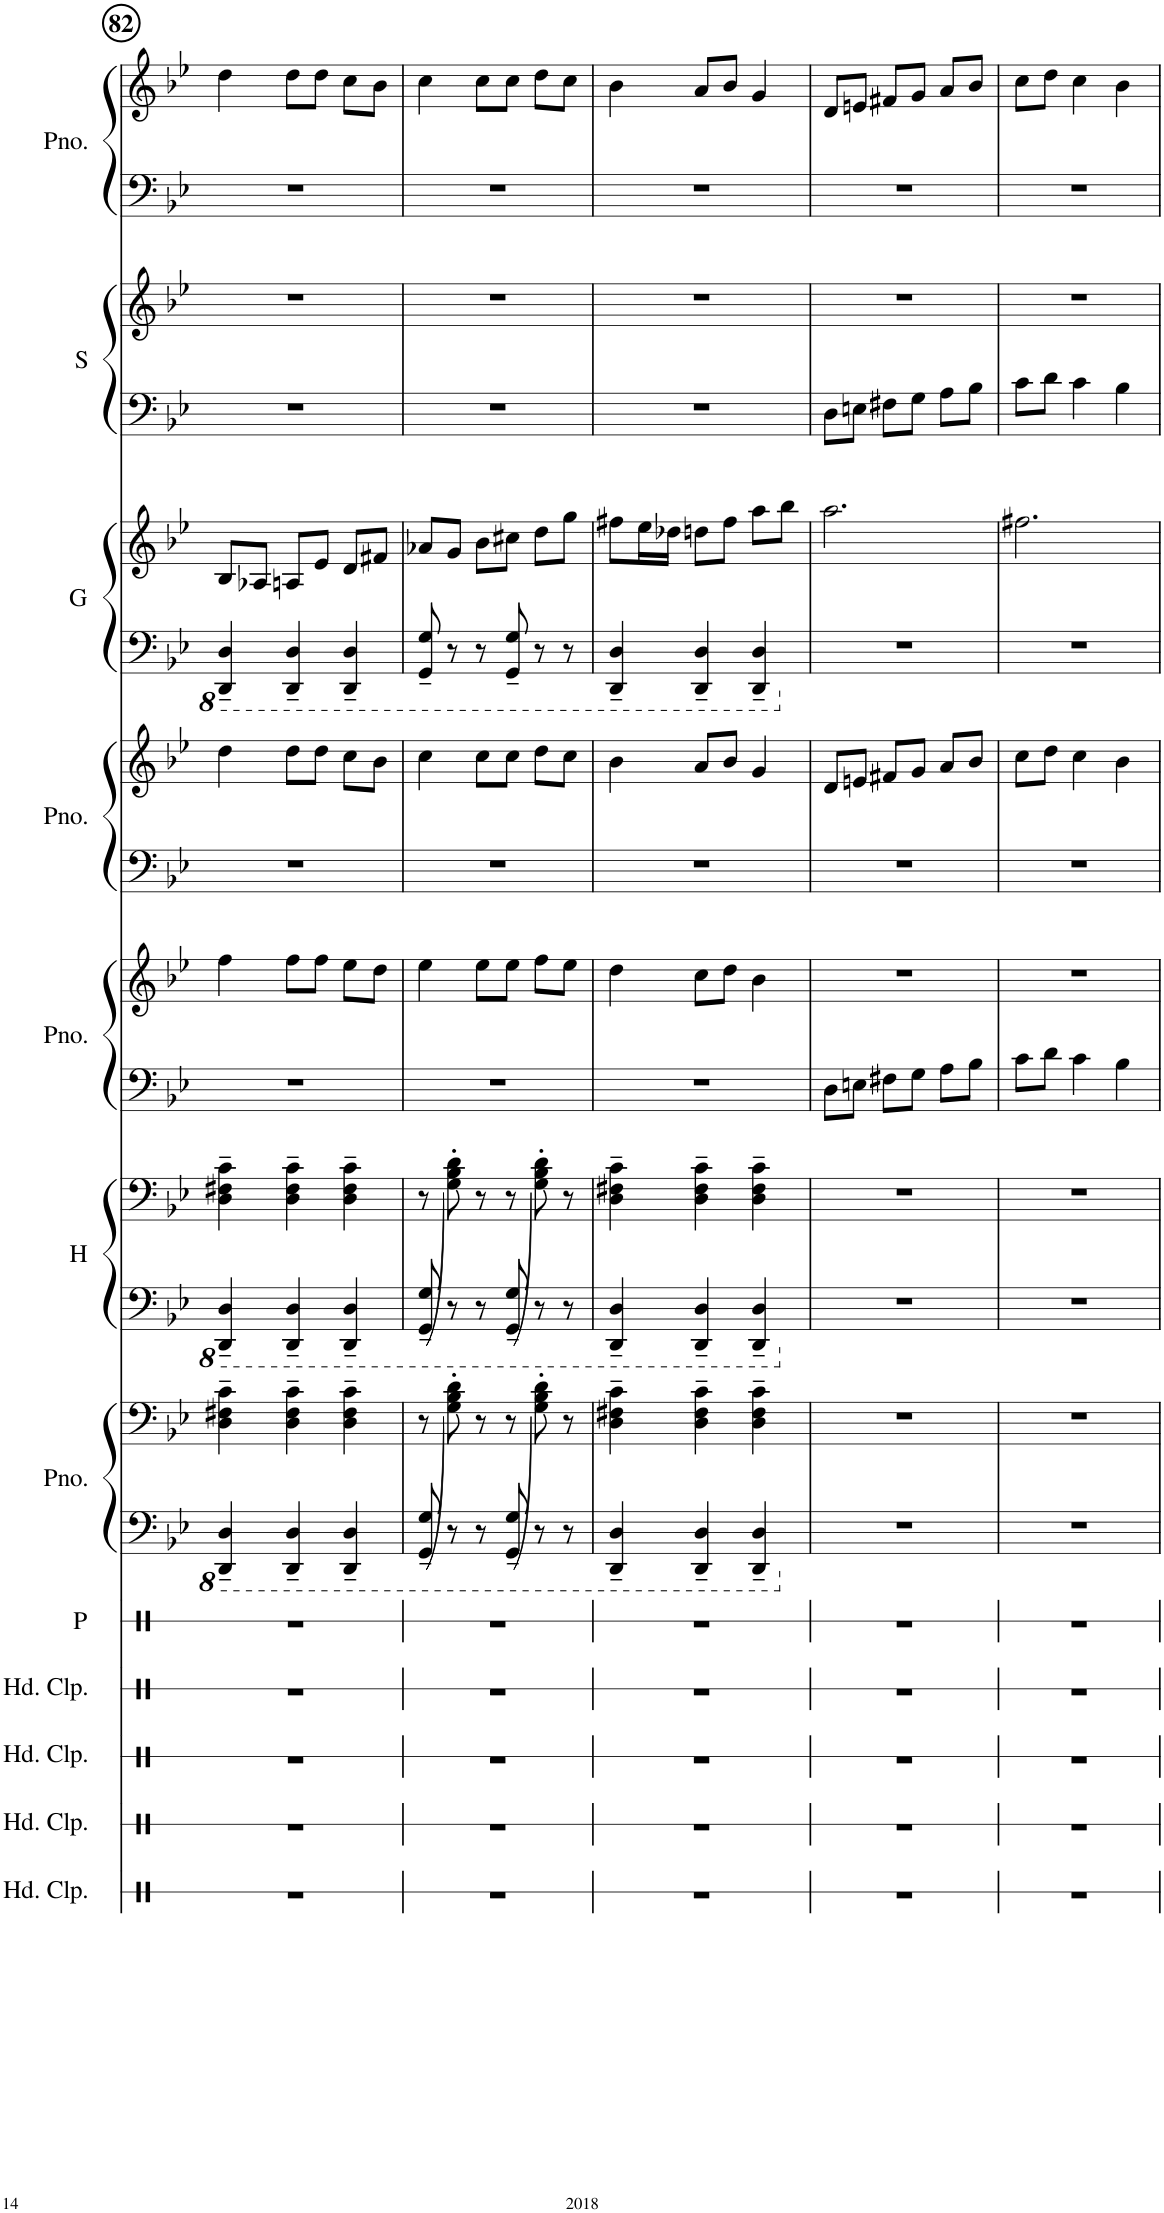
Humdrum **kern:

**kern	**kern	**kern	**kern	**kern	**kern	**kern	**kern	**kern	**kern	**kern	**kern	**kern	**kern	**kern	**kern	**kern	**kern	**kern
*part12	*part11	*part10	*part9	*part8	*part7	*part7	*part6	*part6	*part5	*part5	*part4	*part4	*part3	*part3	*part2	*part2	*part1	*part1
*staff19	*staff18	*staff17	*staff16	*staff15	*staff14	*staff13	*staff12	*staff11	*staff10	*staff9	*staff8	*staff7	*staff6	*staff5	*staff4	*staff3	*staff2	*staff1
*I"Hand Clap	*I"Hand Clap	*I"Hand Clap	*I"Hand Clap	*I"Panda	*I"Piano	*	*I"Makeup Cake	*	*I"Piano	*	*I"Piano	*	*I"Dumb One	*	*I"SANTA!	*	*I"Piano	*
*I'Hd. Clp.	*I'Hd. Clp.	*I'Hd. Clp.	*I'Hd. Clp.	*I'P	*I'Pno.	*	*	*	*I'Pno.	*	*I'Pno.	*	*	*	*I'S	*	*I'Pno.	*
!!LO:PB:g=z
*clefX	*clefX	*clefX	*clefX	*clefX	*clefF4	*clefF4	*clefF4	*clefF4	*clefF4	*clefG2	*clefF4	*clefG2	*clefF4	*clefG2	*clefF4	*clefG2	*clefF4	*clefG2
*k[]	*k[]	*k[]	*k[]	*k[]	*k[b-e-]	*k[b-e-]	*k[b-e-]	*k[b-e-]	*k[b-e-]	*k[b-e-]	*k[b-e-]	*k[b-e-]	*k[b-e-]	*k[b-e-]	*k[b-e-]	*k[b-e-]	*k[b-e-]	*k[b-e-]
*M3/4	*M3/4	*M3/4	*M3/4	*M3/4	*M3/4	*M3/4	*M3/4	*M3/4	*M3/4	*M3/4	*M3/4	*M3/4	*M3/4	*M3/4	*M3/4	*M3/4	*M3/4	*M3/4
=82	=82	=82	=82	=82	=82	=82	=82	=82	=82	=82	=82	=82	=82	=82	=82	=82	=82	=82
2.r	2.r	2.r	2.r	2.r	4DDD/~ 4DD/~	4D\~ 4F#X\~ 4c\~	4DDD/~ 4DD/~	4D\~ 4F#X\~ 4c\~	2.r	4ff\	2.r	4dd\	4DDD/~ 4DD/~	8B-/L	2.r	2.r	2.r	4dd\
.	.	.	.	.	.	.	.	.	.	.	.	.	.	8A-X/J	.	.	.	.
.	.	.	.	.	4DDD/~ 4DD/~	4D\~ 4F#\~ 4c\~	4DDD/~ 4DD/~	4D\~ 4F#\~ 4c\~	.	8ff\L	.	8dd\L	4DDD/~ 4DD/~	8An/L	.	.	.	8dd\L
.	.	.	.	.	.	.	.	.	.	8ff\J	.	8dd\J	.	8e-/J	.	.	.	8dd\J
.	.	.	.	.	4DDD/~ 4DD/~	4D\~ 4F#\~ 4c\~	4DDD/~ 4DD/~	4D\~ 4F#\~ 4c\~	.	8ee-\L	.	8cc\L	4DDD/~ 4DD/~	8d/L	.	.	.	8cc\L
.	.	.	.	.	.	.	.	.	.	8dd\J	.	8b-\J	.	8f#X/J	.	.	.	8b-\J
=83	=83	=83	=83	=83	=83	=83	=83	=83	=83	=83	=83	=83	=83	=83	=83	=83	=83	=83
2.r	2.r	2.r	2.r	2.r	8GGG/~ 8GG/~	8r	8GGG/~ 8GG/~	8r	2.r	4ee-\	2.r	4cc\	8GGG/~ 8GG/~	8a-X/L	2.r	2.r	2.r	4cc\
.	.	.	.	.	8r	8G\' 8B-\' 8d\'	8r	8G\' 8B-\' 8d\'	.	.	.	.	8r	8g/J	.	.	.	.
.	.	.	.	.	8r	8r	8r	8r	.	8ee-\L	.	8cc\L	8r	8b-\L	.	.	.	8cc\L
.	.	.	.	.	8GGG/~ 8GG/~	8r	8GGG/~ 8GG/~	8r	.	8ee-\J	.	8cc\J	8GGG/~ 8GG/~	8cc#X\J	.	.	.	8cc\J
.	.	.	.	.	8r	8G\' 8B-\' 8d\'	8r	8G\' 8B-\' 8d\'	.	8ff\L	.	8dd\L	8r	8dd\L	.	.	.	8dd\L
.	.	.	.	.	8r	8r	8r	8r	.	8ee-\J	.	8cc\J	8r	8gg\J	.	.	.	8cc\J
=84	=84	=84	=84	=84	=84	=84	=84	=84	=84	=84	=84	=84	=84	=84	=84	=84	=84	=84
2.r	2.r	2.r	2.r	2.r	4DDD/~ 4DD/~	4D\~ 4F#X\~ 4c\~	4DDD/~ 4DD/~	4D\~ 4F#X\~ 4c\~	2.r	4dd\	2.r	4b-\	4DDD/~ 4DD/~	8ff#X\L	2.r	2.r	2.r	4b-\
.	.	.	.	.	.	.	.	.	.	.	.	.	.	16ee-\L	.	.	.	.
.	.	.	.	.	.	.	.	.	.	.	.	.	.	16dd-X\JJ	.	.	.	.
.	.	.	.	.	4DDD/~ 4DD/~	4D\~ 4F#\~ 4c\~	4DDD/~ 4DD/~	4D\~ 4F#\~ 4c\~	.	8cc\L	.	8a/L	4DDD/~ 4DD/~	8ddn\L	.	.	.	8a/L
.	.	.	.	.	.	.	.	.	.	8dd\J	.	8b-/J	.	8ff#\J	.	.	.	8b-/J
.	.	.	.	.	4DDD/~ 4DD/~	4D\~ 4F#\~ 4c\~	4DDD/~ 4DD/~	4D\~ 4F#\~ 4c\~	.	4b-\	.	4g/	4DDD/~ 4DD/~	8aa\L	.	.	.	4g/
.	.	.	.	.	.	.	.	.	.	.	.	.	.	8bb-\J	.	.	.	.
=85	=85	=85	=85	=85	=85	=85	=85	=85	=85	=85	=85	=85	=85	=85	=85	=85	=85	=85
2.r	2.r	2.r	2.r	2.r	2.r	2.r	2.r	2.r	8D\L	2.r	2.r	8d/L	2.r	2.aa\	8D\L	2.r	2.r	8d/L
.	.	.	.	.	.	.	.	.	8En\J	.	.	8en/J	.	.	8En\J	.	.	8en/J
.	.	.	.	.	.	.	.	.	8F#X\L	.	.	8f#X/L	.	.	8F#X\L	.	.	8f#X/L
.	.	.	.	.	.	.	.	.	8G\J	.	.	8g/J	.	.	8G\J	.	.	8g/J
.	.	.	.	.	.	.	.	.	8A\L	.	.	8a/L	.	.	8A\L	.	.	8a/L
.	.	.	.	.	.	.	.	.	8B-\J	.	.	8b-/J	.	.	8B-\J	.	.	8b-/J
=86	=86	=86	=86	=86	=86	=86	=86	=86	=86	=86	=86	=86	=86	=86	=86	=86	=86	=86
2.r	2.r	2.r	2.r	2.r	2.r	2.r	2.r	2.r	8c\L	2.r	2.r	8cc\L	2.r	2.ff#X\	8c\L	2.r	2.r	8cc\L
.	.	.	.	.	.	.	.	.	8d\J	.	.	8dd\J	.	.	8d\J	.	.	8dd\J
.	.	.	.	.	.	.	.	.	4c\	.	.	4cc\	.	.	4c\	.	.	4cc\
.	.	.	.	.	.	.	.	.	4B-\	.	.	4b-\	.	.	4B-\	.	.	4b-\
=	=	=	=	=	=	=	=	=	=	=	=	=	=	=	=	=	=	=
*-	*-	*-	*-	*-	*-	*-	*-	*-	*-	*-	*-	*-	*-	*-	*-	*-	*-	*-
